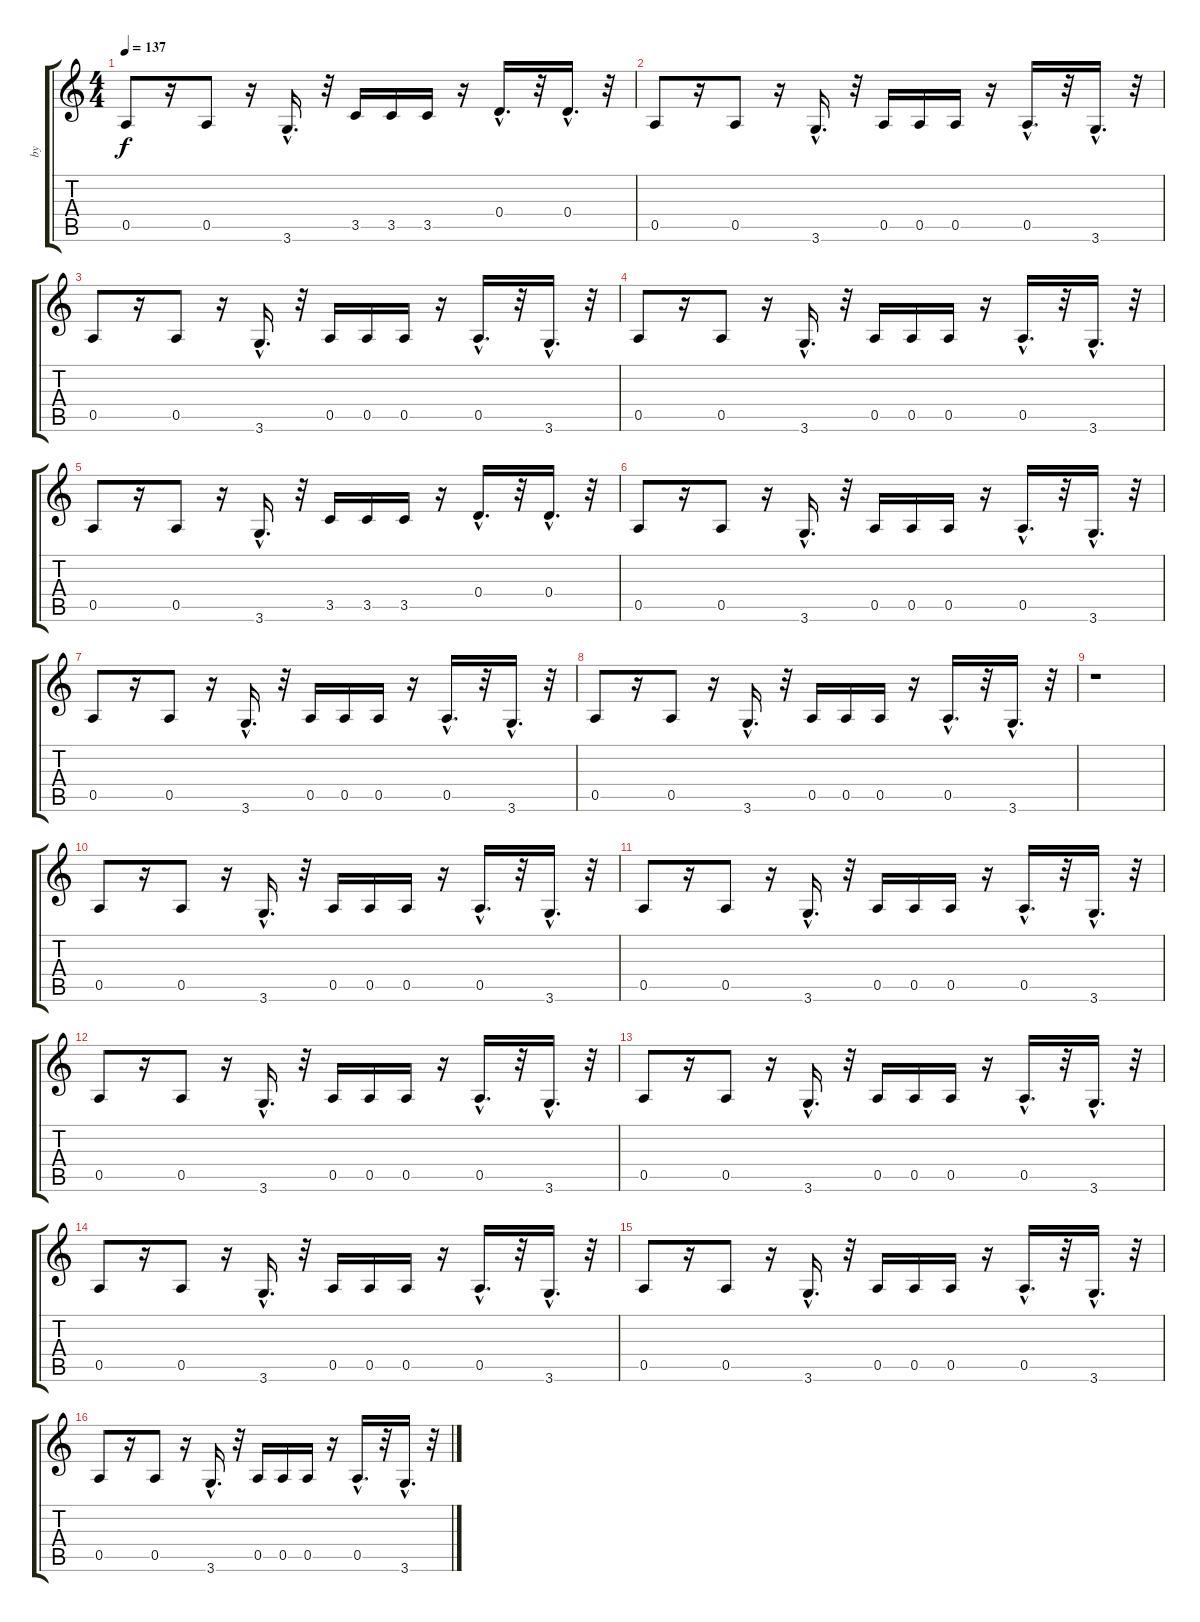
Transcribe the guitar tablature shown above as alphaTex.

\track ("   by" "   by") {instrument overdrivenguitar}
\staff {score tabs}
\tuning (E4 B3 G3 D3 A2 E2) {hide}
\ts (4 4)
\tempo 137
\clef g2
\ks c
0.5.8{dy f} r.16 0.5.8 r.16 3.6{hac}.16{d} r.32 3.5.16 3.5.16 3.5.16 r.16 0.4{hac}.16{d} r.32 0.4{hac}.16{d} r.32 |
0.5.8 r.16 0.5.8 r.16 3.6{hac}.16{d} r.32 0.5.16 0.5.16 0.5.16 r.16 0.5{hac}.16{d} r.32 3.6{hac}.16{d} r.32 |
0.5.8 r.16 0.5.8 r.16 3.6{hac}.16{d} r.32 0.5.16 0.5.16 0.5.16 r.16 0.5{hac}.16{d} r.32 3.6{hac}.16{d} r.32 |
0.5.8 r.16 0.5.8 r.16 3.6{hac}.16{d} r.32 0.5.16 0.5.16 0.5.16 r.16 0.5{hac}.16{d} r.32 3.6{hac}.16{d} r.32 |
0.5.8 r.16 0.5.8 r.16 3.6{hac}.16{d} r.32 3.5.16 3.5.16 3.5.16 r.16 0.4{hac}.16{d} r.32 0.4{hac}.16{d} r.32 |
0.5.8 r.16 0.5.8 r.16 3.6{hac}.16{d} r.32 0.5.16 0.5.16 0.5.16 r.16 0.5{hac}.16{d} r.32 3.6{hac}.16{d} r.32 |
0.5.8 r.16 0.5.8 r.16 3.6{hac}.16{d} r.32 0.5.16 0.5.16 0.5.16 r.16 0.5{hac}.16{d} r.32 3.6{hac}.16{d} r.32 |
0.5.8 r.16 0.5.8 r.16 3.6{hac}.16{d} r.32 0.5.16 0.5.16 0.5.16 r.16 0.5{hac}.16{d} r.32 3.6{hac}.16{d} r.32 |
r.1 |
0.5.8 r.16 0.5.8 r.16 3.6{hac}.16{d} r.32 0.5.16 0.5.16 0.5.16 r.16 0.5{hac}.16{d} r.32 3.6{hac}.16{d} r.32 |
0.5.8 r.16 0.5.8 r.16 3.6{hac}.16{d} r.32 0.5.16 0.5.16 0.5.16 r.16 0.5{hac}.16{d} r.32 3.6{hac}.16{d} r.32 |
0.5.8 r.16 0.5.8 r.16 3.6{hac}.16{d} r.32 0.5.16 0.5.16 0.5.16 r.16 0.5{hac}.16{d} r.32 3.6{hac}.16{d} r.32 |
0.5.8 r.16 0.5.8 r.16 3.6{hac}.16{d} r.32 0.5.16 0.5.16 0.5.16 r.16 0.5{hac}.16{d} r.32 3.6{hac}.16{d} r.32 |
0.5.8 r.16 0.5.8 r.16 3.6{hac}.16{d} r.32 0.5.16 0.5.16 0.5.16 r.16 0.5{hac}.16{d} r.32 3.6{hac}.16{d} r.32 |
0.5.8 r.16 0.5.8 r.16 3.6{hac}.16{d} r.32 0.5.16 0.5.16 0.5.16 r.16 0.5{hac}.16{d} r.32 3.6{hac}.16{d} r.32 |
0.5.8 r.16 0.5.8 r.16 3.6{hac}.16{d} r.32 0.5.16 0.5.16 0.5.16 r.16 0.5{hac}.16{d} r.32 3.6{hac}.16{d} r.32
